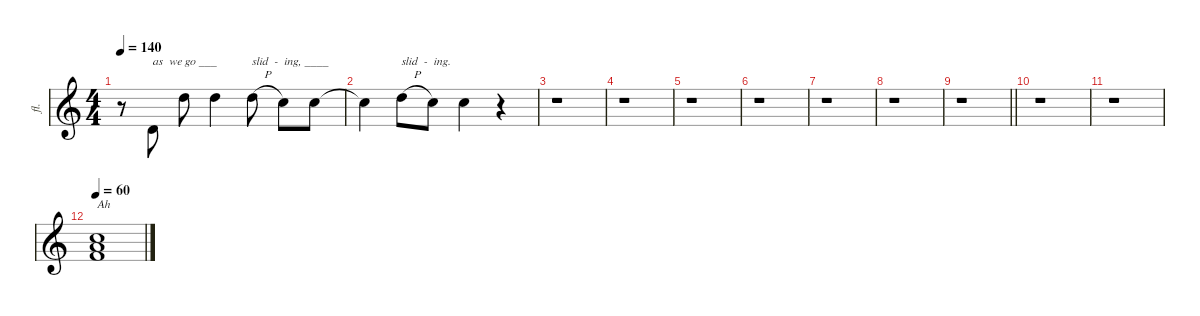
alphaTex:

\defaultSystemsLayout 4
\hideDynamics
\bracketExtendMode nobrackets
\otherSystemsTrackNameOrientation horizontal
\track ("Vocal" "fl.") {defaultSystemsLayout 4 instrument flute}
\staff {score}
\tuning (E4 B3 G3 D3 A2 E2)
\ts (4 4)
\tempo 140
\clef g2
\ks c
r.8{dy f beam Down} 7.3.8{txt "as  we go ___" beam Up} 19.3.8{beam Down} 19.3.4{beam Down} 19.3{h}.8{txt "slid  -  ing, ____" beam Down} 17.3.8{beam Down} 17.3.8{beam Down} |
17.3{t}.4{beam Down} 19.3{h}.8{txt "slid  -  ing." beam Down} 17.3.8{beam Down} 17.3.4{beam Down} r.4{beam Down} |
r.1{beam Down} |
r.1{beam Down} |
r.1{beam Down} |
r.1{beam Down} |
r.1{beam Down} |
r.1{beam Down} |
\barLineRight lightlight
r.1{beam Down} |
r.1{beam Down} |
r.1{beam Down} |
\tempo 60
(8.1 10.2 10.3).1{txt "Ah" beam Up}
